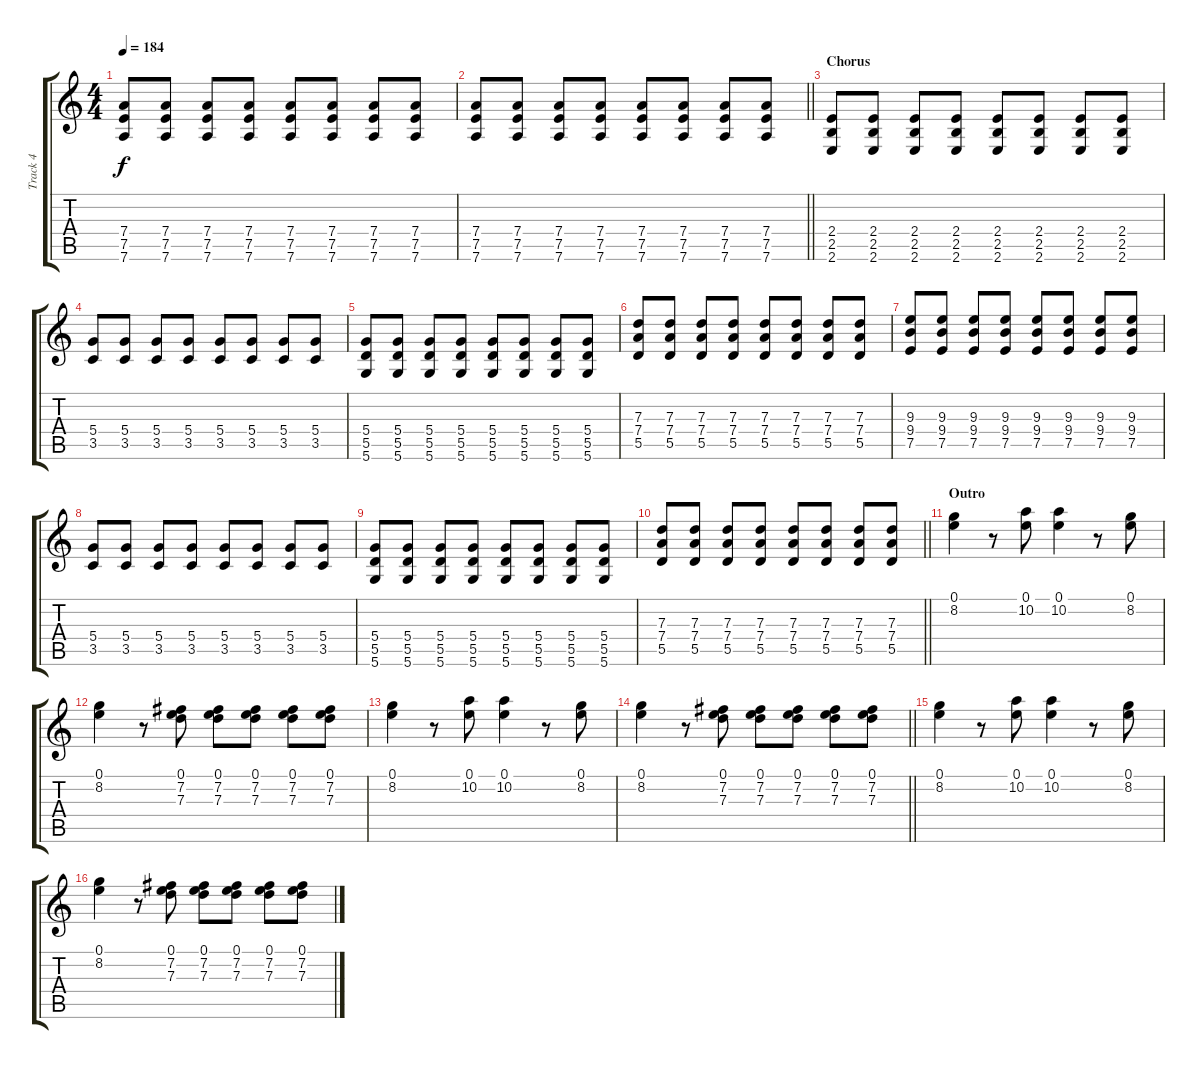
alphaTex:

\track ("Track 4" "Track 4") {instrument distortionguitar}
\staff {score tabs}
\tuning (E4 B3 G3 D3 A2 D2) {hide}
\ts (4 4)
\tempo 184
\clef g2
\ks c
(7.4 7.5 7.6).8{dy f} (7.4 7.5 7.6).8 (7.4 7.5 7.6).8 (7.4 7.5 7.6).8 (7.4 7.5 7.6).8 (7.4 7.5 7.6).8 (7.4 7.5 7.6).8 (7.4 7.5 7.6).8 |
\barLineRight lightlight
(7.4 7.5 7.6).8 (7.4 7.5 7.6).8 (7.4 7.5 7.6).8 (7.4 7.5 7.6).8 (7.4 7.5 7.6).8 (7.4 7.5 7.6).8 (7.4 7.5 7.6).8 (7.4 7.5 7.6).8 |
\section ("" "Chorus")
(2.4 2.5 2.6).8 (2.4 2.5 2.6).8 (2.4 2.5 2.6).8 (2.4 2.5 2.6).8 (2.4 2.5 2.6).8 (2.4 2.5 2.6).8 (2.4 2.5 2.6).8 (2.4 2.5 2.6).8 |
(5.4 3.5).8 (5.4 3.5).8 (5.4 3.5).8 (5.4 3.5).8 (5.4 3.5).8 (5.4 3.5).8 (5.4 3.5).8 (5.4 3.5).8 |
(5.4 5.5 5.6).8 (5.4 5.5 5.6).8 (5.4 5.5 5.6).8 (5.4 5.5 5.6).8 (5.4 5.5 5.6).8 (5.4 5.5 5.6).8 (5.4 5.5 5.6).8 (5.4 5.5 5.6).8 |
(7.3 7.4 5.5).8 (7.3 7.4 5.5).8 (7.3 7.4 5.5).8 (7.3 7.4 5.5).8 (7.3 7.4 5.5).8 (7.3 7.4 5.5).8 (7.3 7.4 5.5).8 (7.3 7.4 5.5).8 |
(9.3 9.4 7.5).8 (9.3 9.4 7.5).8 (9.3 9.4 7.5).8 (9.3 9.4 7.5).8 (9.3 9.4 7.5).8 (9.3 9.4 7.5).8 (9.3 9.4 7.5).8 (9.3 9.4 7.5).8 |
(5.4 3.5).8 (5.4 3.5).8 (5.4 3.5).8 (5.4 3.5).8 (5.4 3.5).8 (5.4 3.5).8 (5.4 3.5).8 (5.4 3.5).8 |
(5.4 5.5 5.6).8 (5.4 5.5 5.6).8 (5.4 5.5 5.6).8 (5.4 5.5 5.6).8 (5.4 5.5 5.6).8 (5.4 5.5 5.6).8 (5.4 5.5 5.6).8 (5.4 5.5 5.6).8 |
\barLineRight lightlight
(7.3 7.4 5.5).8 (7.3 7.4 5.5).8 (7.3 7.4 5.5).8 (7.3 7.4 5.5).8 (7.3 7.4 5.5).8 (7.3 7.4 5.5).8 (7.3 7.4 5.5).8 (7.3 7.4 5.5).8 |
\section ("" "Outro")
(0.1 8.2).4 r.8 (0.1 10.2).8 (0.1 10.2).4 r.8 (0.1 8.2).8 |
(0.1 8.2).4 r.8 (0.1 7.2 7.3).8 (0.1 7.2 7.3).8 (0.1 7.2 7.3).8 (0.1 7.2 7.3).8 (0.1 7.2 7.3).8 |
(0.1 8.2).4 r.8 (0.1 10.2).8 (0.1 10.2).4 r.8 (0.1 8.2).8 |
\barLineRight lightlight
(0.1 8.2).4 r.8 (0.1 7.2 7.3).8 (0.1 7.2 7.3).8 (0.1 7.2 7.3).8 (0.1 7.2 7.3).8 (0.1 7.2 7.3).8 |
(0.1 8.2).4 r.8 (0.1 10.2).8 (0.1 10.2).4 r.8 (0.1 8.2).8 |
(0.1 8.2).4 r.8 (0.1 7.2 7.3).8 (0.1 7.2 7.3).8 (0.1 7.2 7.3).8 (0.1 7.2 7.3).8 (0.1 7.2 7.3).8
